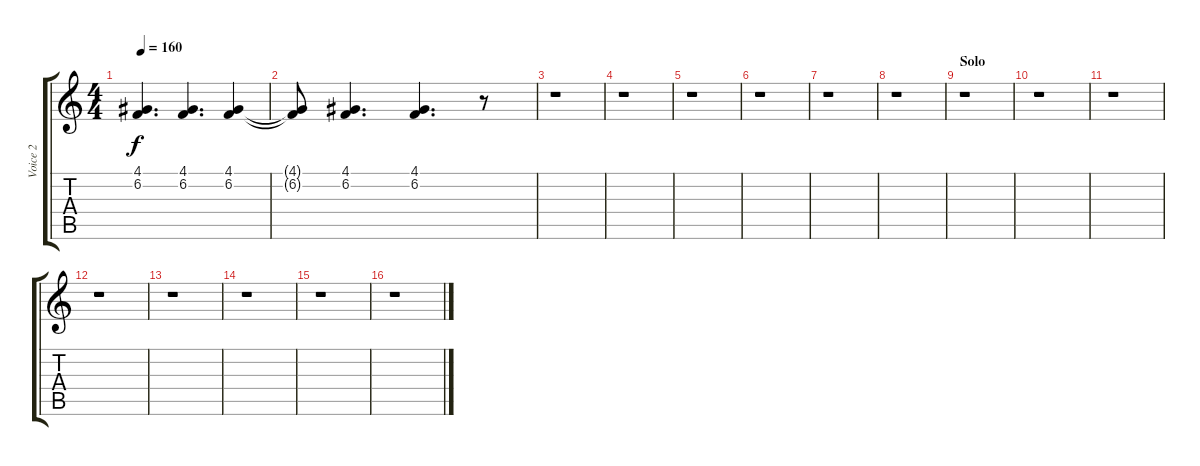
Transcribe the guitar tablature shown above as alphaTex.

\track ("Voice 2" "Voice 2") {instrument cello}
\staff {score tabs}
\tuning (E4 B3 G3 D3 A2 E2) {hide}
\ts (4 4)
\tempo 160
\clef g2
\ks c
(4.1 6.2).4{d dy f} (4.1 6.2).4{d} (4.1 6.2).4 |
(4.1{t} 6.2{t}).8 (4.1 6.2).4{d} (4.1 6.2).4{d} r.8 |
r.1 |
r.1 |
r.1 |
r.1 |
r.1 |
r.1 |
\section ("" "Solo")
r.1 |
r.1 |
r.1 |
r.1 |
r.1 |
r.1 |
r.1 |
r.1
